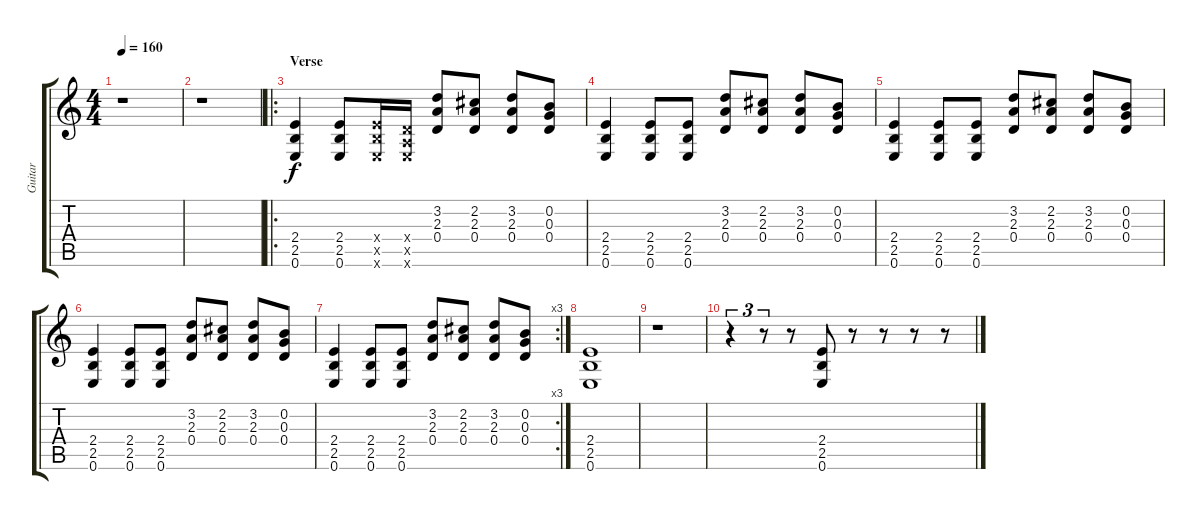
\track ("Guitar" "Guitar") {instrument distortionguitar}
\staff {score tabs}
\tuning (E4 B3 G3 D3 A2 E2) {hide}
\ts (4 4)
\tempo 160
\clef g2
\ks c
r.1{dy f} |
r.1 |
\ro
\section ("" "Verse")
(2.4 2.5 0.6).4 (2.4 2.5 0.6).8 (2.4{x} 2.5{x} 0.6{x}).16 (0.4{x} 0.5{x} 0.6{x}).16 (3.2 2.3 0.4).8 (2.2 2.3 0.4).8 (3.2 2.3 0.4).8 (0.2 0.3 0.4).8 |
(2.4 2.5 0.6).4 (2.4 2.5 0.6).8 (2.4 2.5 0.6).8 (3.2 2.3 0.4).8 (2.2 2.3 0.4).8 (3.2 2.3 0.4).8 (0.2 0.3 0.4).8 |
(2.4 2.5 0.6).4 (2.4 2.5 0.6).8 (2.4 2.5 0.6).8 (3.2 2.3 0.4).8 (2.2 2.3 0.4).8 (3.2 2.3 0.4).8 (0.2 0.3 0.4).8 |
(2.4 2.5 0.6).4 (2.4 2.5 0.6).8 (2.4 2.5 0.6).8 (3.2 2.3 0.4).8 (2.2 2.3 0.4).8 (3.2 2.3 0.4).8 (0.2 0.3 0.4).8 |
\rc 3
(2.4 2.5 0.6).4 (2.4 2.5 0.6).8 (2.4 2.5 0.6).8 (3.2 2.3 0.4).8 (2.2 2.3 0.4).8 (3.2 2.3 0.4).8 (0.2 0.3 0.4).8 |
(2.4 2.5 0.6).1 |
r.1 |
r.4{tu (3 2)} r.8{tu (3 2)} r.8 (2.4 2.5 0.6).8 r.8 r.8 r.8 r.8
